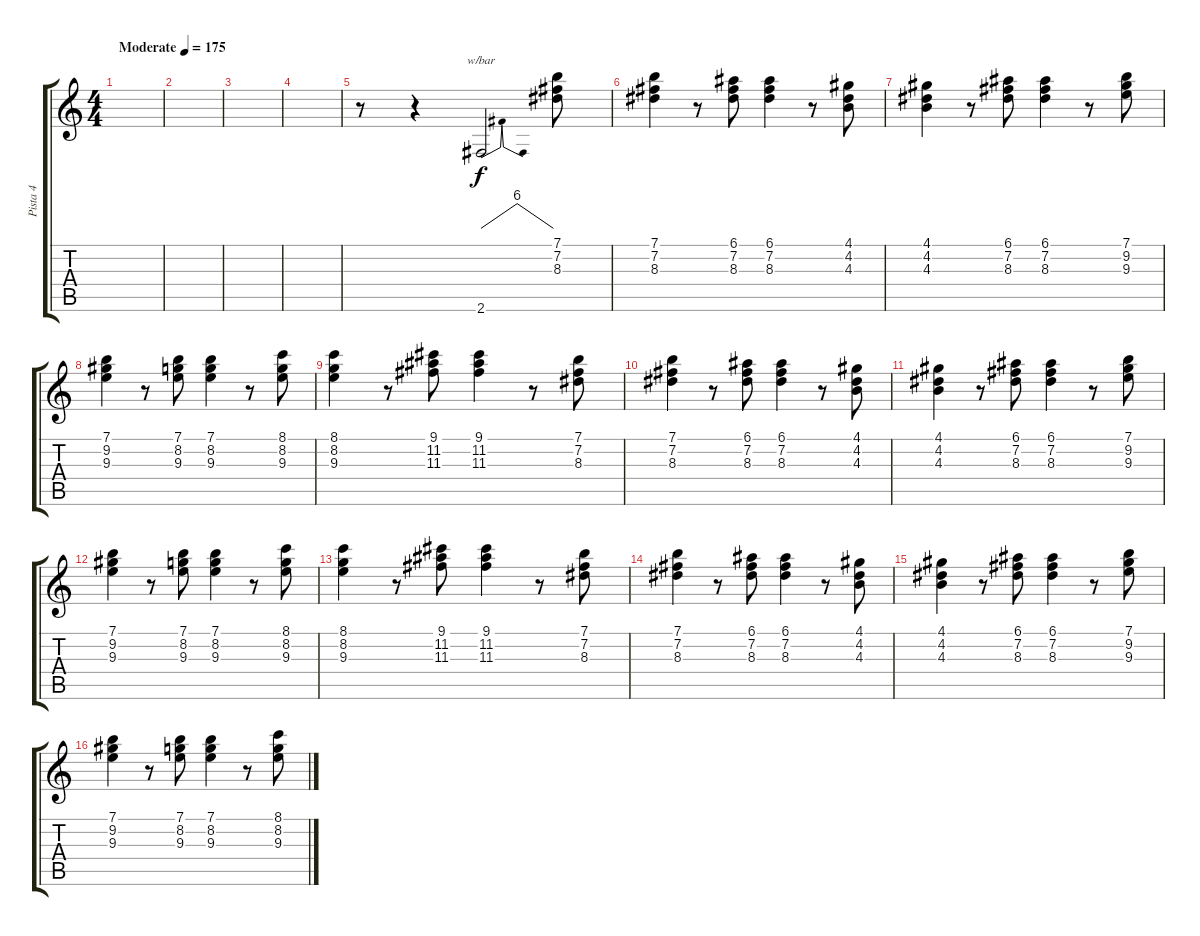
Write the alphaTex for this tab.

\track ("Pista 4" "Pista 4") {instrument electricguitarclean}
\staff {score tabs}
\tuning (E4 B3 G3 D3 A2 E2) {hide}
\ts (4 4)
\tempo (175 "Moderate")
\clef g2
\ks c
|
|
|
|
r.8 r.4 2.6.2{tbe (dip default 0 0 30 24 60 0)} (7.1 7.2 8.3).8 |
(7.1 7.2 8.3).4 r.8 (6.1 7.2 8.3).8 (6.1 7.2 8.3).4 r.8 (4.1 4.2 4.3).8 |
(4.1 4.2 4.3).4 r.8 (6.1 7.2 8.3).8 (6.1 7.2 8.3).4 r.8 (7.1 9.2 9.3).8 |
(7.1 9.2 9.3).4 r.8 (7.1 8.2 9.3).8 (7.1 8.2 9.3).4 r.8 (8.1 8.2 9.3).8 |
(8.1 8.2 9.3).4 r.8 (9.1 11.2 11.3).8 (9.1 11.2 11.3).4 r.8 (7.1 7.2 8.3).8 |
(7.1 7.2 8.3).4 r.8 (6.1 7.2 8.3).8 (6.1 7.2 8.3).4 r.8 (4.1 4.2 4.3).8 |
(4.1 4.2 4.3).4 r.8 (6.1 7.2 8.3).8 (6.1 7.2 8.3).4 r.8 (7.1 9.2 9.3).8 |
(7.1 9.2 9.3).4 r.8 (7.1 8.2 9.3).8 (7.1 8.2 9.3).4 r.8 (8.1 8.2 9.3).8 |
(8.1 8.2 9.3).4 r.8 (9.1 11.2 11.3).8 (9.1 11.2 11.3).4 r.8 (7.1 7.2 8.3).8 |
(7.1 7.2 8.3).4 r.8 (6.1 7.2 8.3).8 (6.1 7.2 8.3).4 r.8 (4.1 4.2 4.3).8 |
(4.1 4.2 4.3).4 r.8 (6.1 7.2 8.3).8 (6.1 7.2 8.3).4 r.8 (7.1 9.2 9.3).8 |
(7.1 9.2 9.3).4 r.8 (7.1 8.2 9.3).8 (7.1 8.2 9.3).4 r.8 (8.1 8.2 9.3).8
